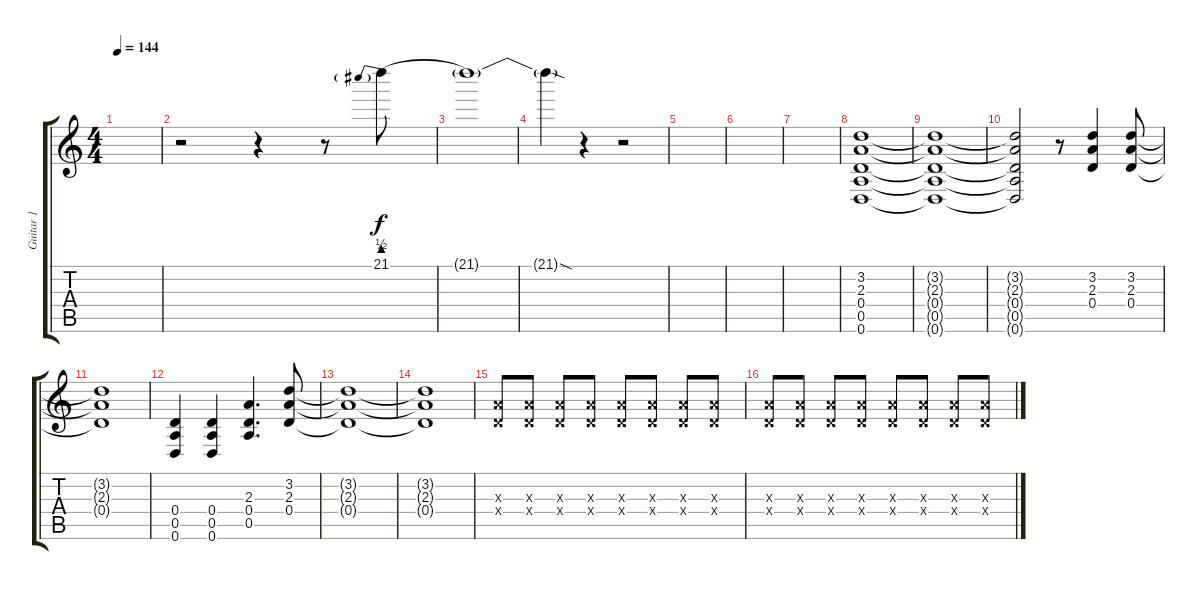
\track ("Guitar 1" "Guitar 1") {instrument distortionguitar}
\staff {score tabs}
\tuning (E4 B3 G3 D3 A2 D2) {hide}
\ts (4 4)
\tempo 144
\clef g2
\ks c
|
r.2 r.4 r.8 21.1{be (prebend 0 2 60 2)}.8 |
21.1{t}.1 |
21.1{sod t}.4 r.4 r.2 |
|
|
|
(3.2 2.3 0.4 0.5 0.6).1 |
(3.2{t} 2.3{t} 0.4{t} 0.5{t} 0.6{t}).1 |
(3.2{t} 2.3{t} 0.4{t} 0.5{t} 0.6{t}).2 r.8 (3.2 2.3 0.4).4 (3.2 2.3 0.4).8 |
(3.2{t} 2.3{t} 0.4{t}).1 |
(0.4 0.5 0.6).4 (0.4 0.5 0.6).4 (2.3 0.4 0.5).4{d} (3.2 2.3 0.4).8 |
(3.2{t} 2.3{t} 0.4{t}).1 |
(3.2{t} 2.3{t} 0.4{t}).1 |
(2.3{x} 0.4{x}).8 (2.3{x} 0.4{x}).8 (2.3{x} 0.4{x}).8 (2.3{x} 0.4{x}).8 (2.3{x} 0.4{x}).8 (2.3{x} 0.4{x}).8 (2.3{x} 0.4{x}).8 (2.3{x} 0.4{x}).8 |
(2.3{x} 0.4{x}).8 (2.3{x} 0.4{x}).8 (2.3{x} 0.4{x}).8 (2.3{x} 0.4{x}).8 (2.3{x} 0.4{x}).8 (2.3{x} 0.4{x}).8 (2.3{x} 0.4{x}).8 (2.3{x} 0.4{x}).8
